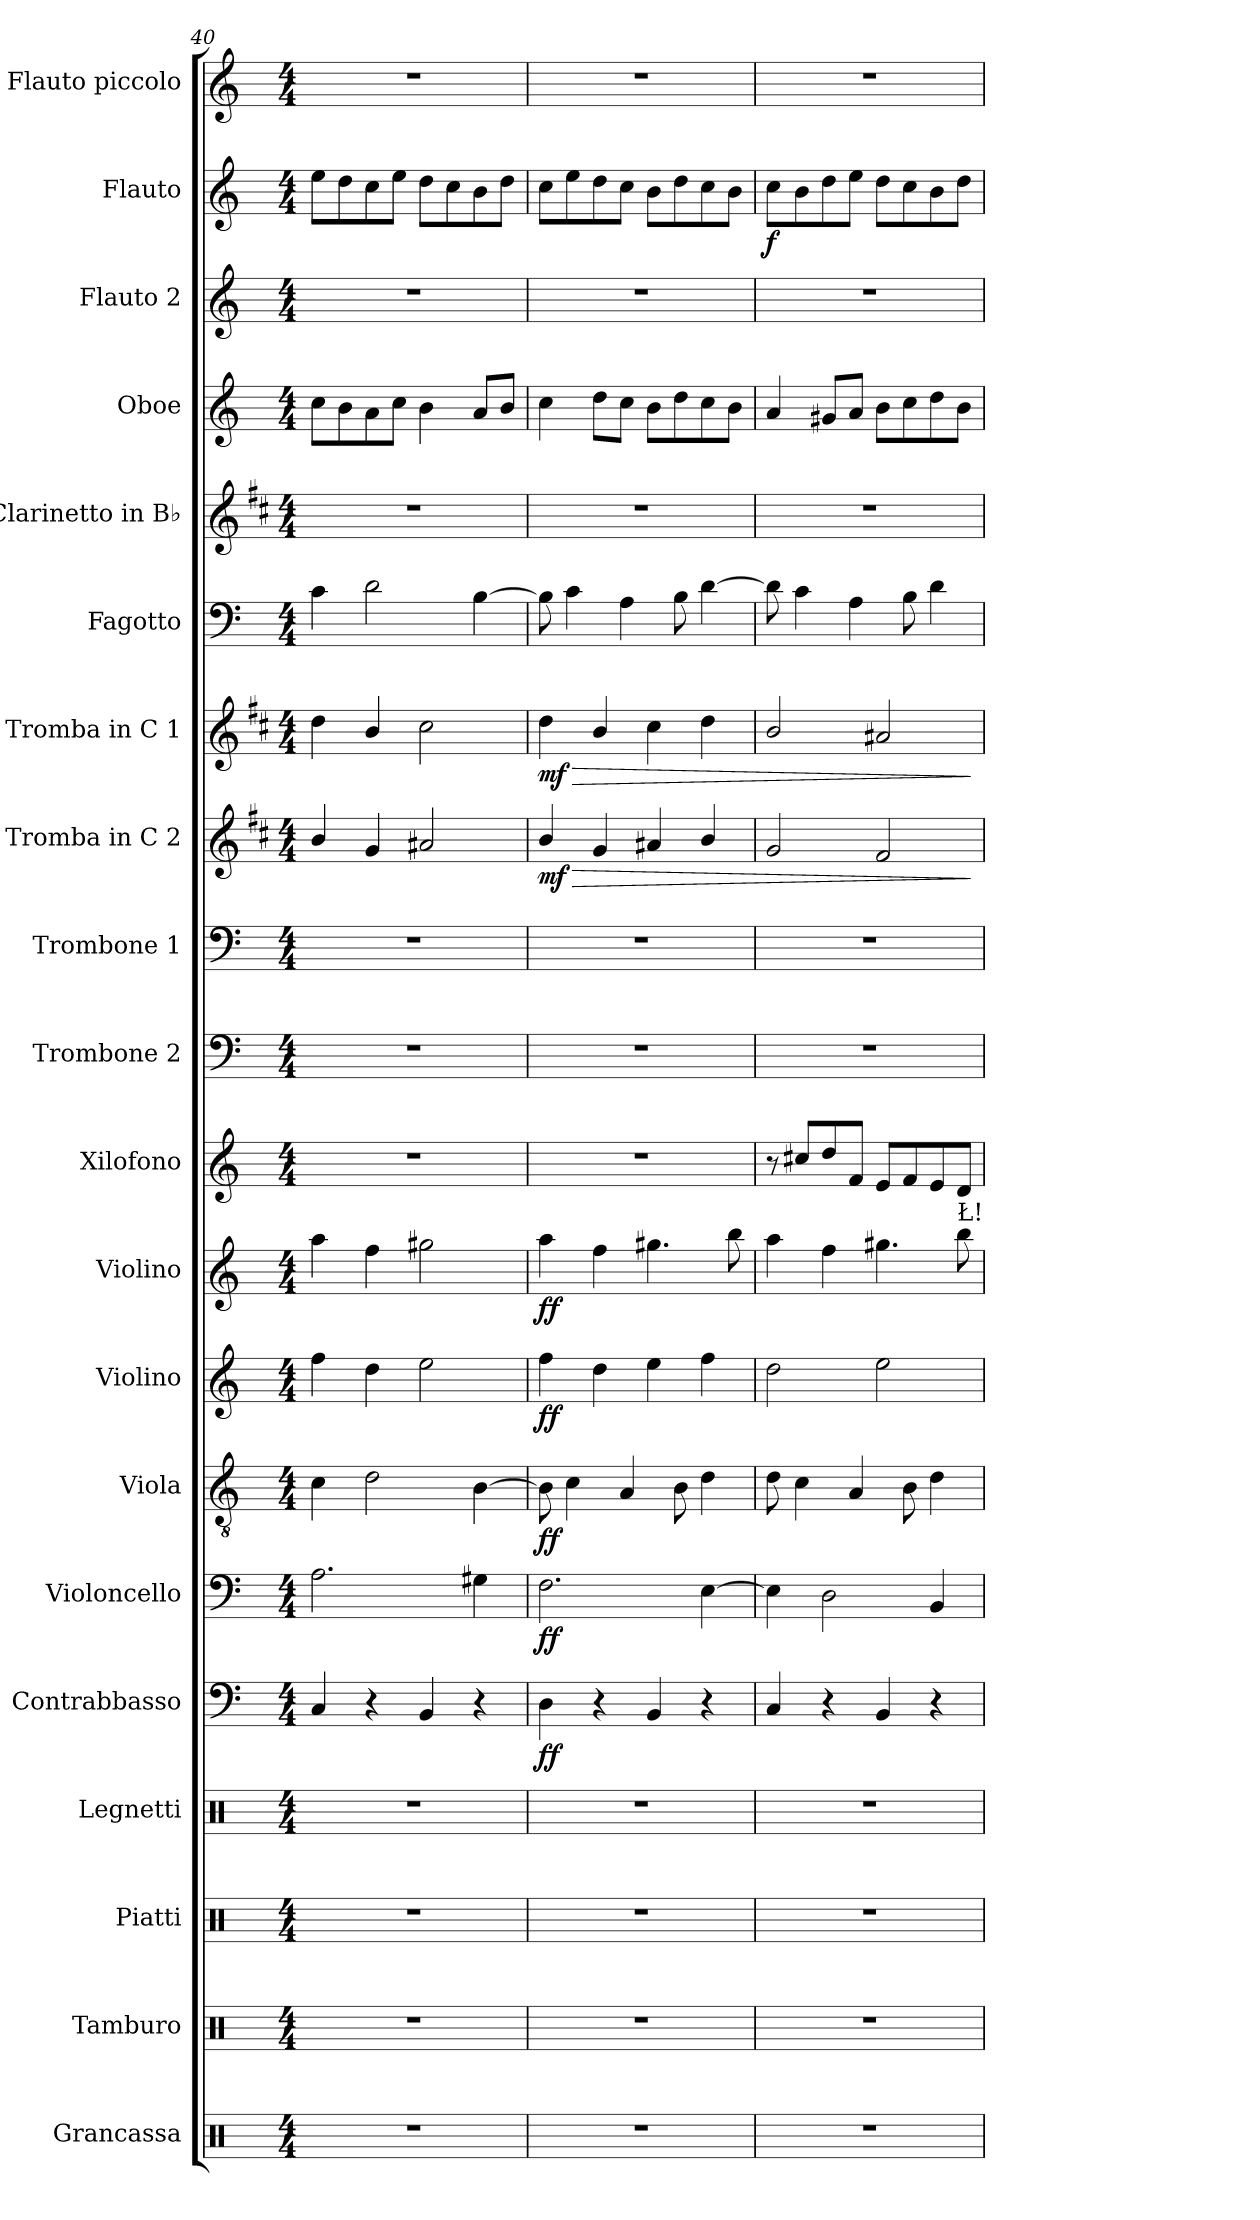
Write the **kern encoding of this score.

**kern	**kern	**kern	**kern	**kern	**dynam	**kern	**dynam	**kern	**dynam	**kern	**dynam	**kern	**dynam	**kern	**kern	**kern	**kern	**dynam	**kern	**dynam	**kern	**kern	**kern	**kern	**kern	**dynam	**kern
*part20	*part19	*part18	*part17	*part16	*part16	*part15	*part15	*part14	*part14	*part13	*part13	*part12	*part12	*part11	*part10	*part9	*part8	*part8	*part7	*part7	*part6	*part5	*part4	*part3	*part2	*part2	*part1
*staff20	*staff19	*staff18	*staff17	*staff16	*staff16	*staff15	*staff15	*staff14	*staff14	*staff13	*staff13	*staff12	*staff12	*staff11	*staff10	*staff9	*staff8	*staff8	*staff7	*staff7	*staff6	*staff5	*staff4	*staff3	*staff2	*staff2	*staff1
*I"Grancassa	*I"Tamburo	*I"Piatti	*I"Legnetti	*I"Contrabbasso	*	*I"Violoncello	*	*I"Viola	*	*I"Violino	*	*I"Violino	*	*I"Xilofono	*I"Trombone 2	*I"Trombone 1	*I"Tromba in C 2	*	*I"Tromba in C 1	*	*I"Fagotto	*I"Clarinetto in B♭	*I"Oboe	*I"Flauto 2	*I"Flauto	*	*I"Flauto piccolo
*I'Gr.	*I'Tamb.	*I'P-tti	*I'L-tti	*I'C-b.	*	*I'V-c.	*	*I'V-la	*	*I'V-no	*	*I'V-no	*	*I'Xil.	*I'Tr-ne 2	*I'Tr-ne 1	*I'Tr-ba in C 2	*	*I'Tr-ba in C 1	*	*I'Fag.	*I'Cl. in B♭	*I'Ob.	*I'Fl. 2	*I'Fl.	*	*I'Fl. picc.
*clefX	*clefX	*clefX	*clefX	*clefF4	*	*clefF4	*	*clefGv2	*	*clefG2	*	*clefG2	*	*clefG2	*clefF4	*clefF4	*clefG2	*	*clefG2	*	*clefF4	*clefG2	*clefG2	*clefG2	*clefG2	*	*clefG2
*	*	*	*	*ITrd7c12	*	*	*	*	*	*	*	*	*	*ITrd-7c-12	*	*	*ITrd1c2	*	*ITrd1c2	*	*	*ITrd1c2	*	*	*	*	*ITrd-7c-12
*k[]	*k[]	*k[]	*k[]	*k[]	*	*k[]	*	*k[]	*	*k[]	*	*k[]	*	*k[]	*k[]	*k[]	*k[]	*	*k[]	*	*k[]	*k[]	*k[]	*k[]	*k[]	*	*k[]
*M4/4	*M4/4	*M4/4	*M4/4	*M4/4	*	*M4/4	*	*M4/4	*	*M4/4	*	*M4/4	*	*M4/4	*M4/4	*M4/4	*M4/4	*	*M4/4	*	*M4/4	*M4/4	*M4/4	*M4/4	*M4/4	*	*M4/4
=40	=40	=40	=40	=40	=40	=40	=40	=40	=40	=40	=40	=40	=40	=40	=40	=40	=40	=40	=40	=40	=40	=40	=40	=40	=40	=40	=40
1r	1r	1r	1r	4CC/	.	2.A\	.	4c\	.	4ff\	.	4aa\	.	1r	1r	1r	4a/	.	4cc\	.	4c\	1r	8cc\L	1r	8ee\L	.	1r
.	.	.	.	.	.	.	.	.	.	.	.	.	.	.	.	.	.	.	.	.	.	.	8b\	.	8dd\	.	.
.	.	.	.	4r	.	.	.	2d\	.	4dd\	.	4ff\	.	.	.	.	4f/	.	4a/	.	2d\	.	8a\	.	8cc\	.	.
.	.	.	.	.	.	.	.	.	.	.	.	.	.	.	.	.	.	.	.	.	.	.	8cc\J	.	8ee\J	.	.
.	.	.	.	4BBB/	.	.	.	.	.	2ee\	.	2gg#X\	.	.	.	.	2g#X/	.	2b\	.	.	.	4b\	.	8dd\L	.	.
.	.	.	.	.	.	.	.	.	.	.	.	.	.	.	.	.	.	.	.	.	.	.	.	.	8cc\	.	.
.	.	.	.	4r	.	4G#X\	.	[4B\	.	.	.	.	.	.	.	.	.	.	.	.	[4B\	.	8a/L	.	8b\	.	.
.	.	.	.	.	.	.	.	.	.	.	.	.	.	.	.	.	.	.	.	.	.	.	8b/J	.	8dd\J	.	.
=41	=41	=41	=41	=41	=41	=41	=41	=41	=41	=41	=41	=41	=41	=41	=41	=41	=41	=41	=41	=41	=41	=41	=41	=41	=41	=41	=41
!	!	!	!	!	!LO:DY:b	!	!LO:DY:b	!	!LO:DY:b	!	!LO:DY:b	!	!LO:DY:b	!	!	!	!	!LO:HP:b	!	!LO:HP:b	!	!	!	!	!	!	!
!	!	!	!	!	!	!	!	!	!	!	!	!	!	!	!	!	!	!LO:DY:n=1:b	!	!LO:DY:n=1:b	!	!	!	!	!	!	!
1r	1r	1r	1r	4DD\	ff	2.F\	ff	8B\]	ff	4ff\	ff	4aa\	ff	1r	1r	1r	4a/	> mf	4cc\	> mf	8B\]	1r	4cc\	1r	8cc\L	.	1r
.	.	.	.	.	.	.	.	4c\	.	.	.	.	.	.	.	.	.	.	.	.	4c\	.	.	.	8ee\	.	.
.	.	.	.	4r	.	.	.	.	.	4dd\	.	4ff\	.	.	.	.	4f/	.	4a/	.	.	.	8dd\L	.	8dd\	.	.
.	.	.	.	.	.	.	.	4A/	.	.	.	.	.	.	.	.	.	.	.	.	4A\	.	8cc\J	.	8cc\J	.	.
.	.	.	.	4BBB/	.	.	.	.	.	4ee\	.	4.gg#X\	.	.	.	.	4g#X/	.	4b\	.	.	.	8b\L	.	8b\L	.	.
.	.	.	.	.	.	.	.	8B\	.	.	.	.	.	.	.	.	.	.	.	.	8B\	.	8dd\	.	8dd\	.	.
.	.	.	.	4r	.	[4E\	.	4d\	.	4ff\	.	.	.	.	.	.	4a/	.	4cc\	.	[4d\	.	8cc\	.	8cc\	.	.
.	.	.	.	.	.	.	.	.	.	.	.	8bb\	.	.	.	.	.	.	.	.	.	.	8b\J	.	8b\J	.	.
=42	=42	=42	=42	=42	=42	=42	=42	=42	=42	=42	=42	=42	=42	=42	=42	=42	=42	=42	=42	=42	=42	=42	=42	=42	=42	=42	=42
!	!	!	!	!	!	!	!	!	!	!	!	!	!	!	!	!	!	!	!	!	!	!	!	!	!	!LO:DY:b	!
1r	1r	1r	1r	4CC/	.	4E\]	.	8d\	.	2dd\	.	4aa\	.	8r	1r	1r	2f/	.	2a/	.	8d\]	1r	4a/	1r	8cc\L	f	1r
.	.	.	.	.	.	.	.	4c\	.	.	.	.	.	8ccc#X/L	.	.	.	.	.	.	4c\	.	.	.	8b\	.	.
.	.	.	.	4r	.	2D\	.	.	.	.	.	4ff\	.	8ddd/	.	.	.	.	.	.	.	.	8g#X/L	.	8dd\	.	.
.	.	.	.	.	.	.	.	4A/	.	.	.	.	.	8ff/J	.	.	.	.	.	.	4A\	.	8a/J	.	8ee\J	.	.
.	.	.	.	4BBB/	.	.	.	.	.	2ee\	.	4.gg#X\	.	8ee/L	.	.	2e/	.	2g#X/	.	.	.	8b\L	.	8dd\L	.	.
.	.	.	.	.	.	.	.	8B\	.	.	.	.	.	8ff/	.	.	.	.	.	.	8B\	.	8cc\	.	8cc\	.	.
.	.	.	.	4r	.	4BB/	.	4d\	.	.	.	.	.	8ee/	.	.	.	.	.	.	4d\	.	8dd\	.	8b\	.	.
!	!	!	!	!	!	!	!	!	!	!	!	!LO:TX:a:t=Ł!	!	!	!	!	!	!	!	!	!	!	!	!	!	!	!
.	.	.	.	.	.	.	.	.	.	.	.	8bb\	.	8dd/J	.	.	.	.	.	.	.	.	8b\J	.	8dd\J	.	.
.	.	.	.	.	.	.	.	.	.	.	.	.	.	.	.	.	.	]	.	]	.	.	.	.	.	.	.
=	=	=	=	=	=	=	=	=	=	=	=	=	=	=	=	=	=	=	=	=	=	=	=	=	=	=	=
*-	*-	*-	*-	*-	*-	*-	*-	*-	*-	*-	*-	*-	*-	*-	*-	*-	*-	*-	*-	*-	*-	*-	*-	*-	*-	*-	*-
